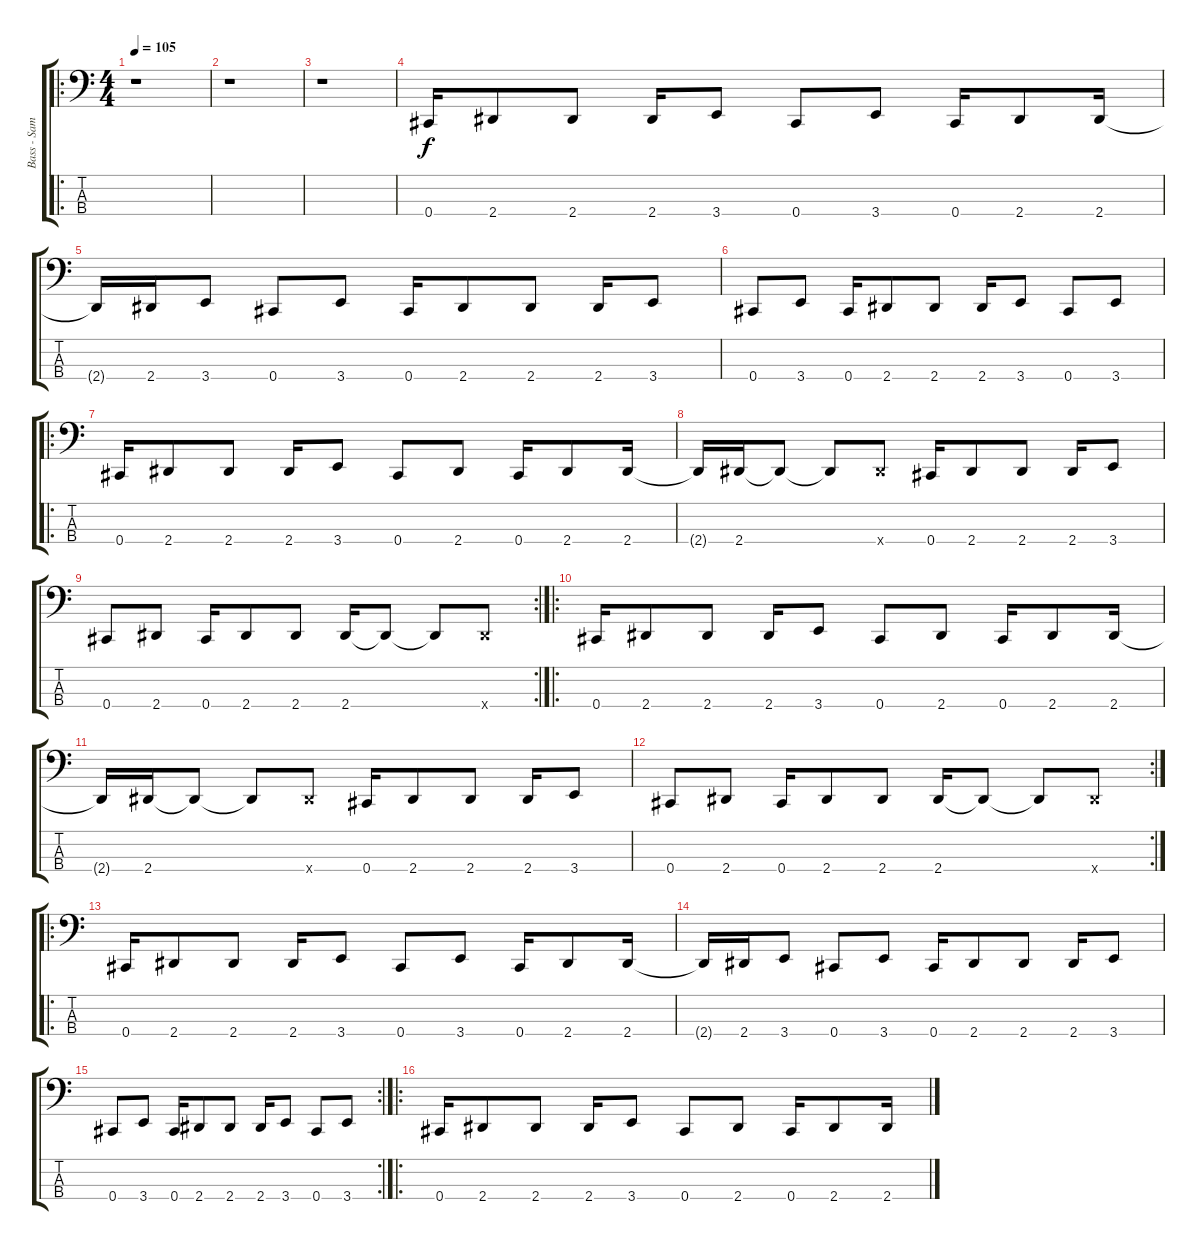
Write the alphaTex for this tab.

\track ("Bass - Sam" "Bass - Sam") {instrument electricbassfinger}
\staff {score tabs}
\tuning (Gb2 Db2 Ab1 Db1) {hide}
\ro
\ts (4 4)
\tempo 105
\clef f4
\ks c
r.1{dy f instrument electricbassfinger} |
r.1 |
r.1 |
0.4.16 2.4.8 2.4.8 2.4.16 3.4.8 0.4.8 3.4.8 0.4.16 2.4.8 2.4.16 |
2.4{t}.16 2.4.16 3.4.8 0.4.8 3.4.8 0.4.16 2.4.8 2.4.8 2.4.16 3.4.8 |
0.4.8 3.4.8 0.4.16 2.4.8 2.4.8 2.4.16 3.4.8 0.4.8 3.4.8 |
\ro
0.4.16 2.4.8 2.4.8 2.4.16 3.4.8 0.4.8 2.4.8 0.4.16 2.4.8 2.4.16 |
2.4{t}.16 2.4.16 2.4{t}.8 2.4{t}.8 2.4{x}.8 0.4.16 2.4.8 2.4.8 2.4.16 3.4.8 |
\rc 2
0.4.8 2.4.8 0.4.16 2.4.8 2.4.8 2.4.16 2.4{t}.8 2.4{t}.8 2.4{x}.8 |
\ro
0.4.16 2.4.8 2.4.8 2.4.16 3.4.8 0.4.8 2.4.8 0.4.16 2.4.8 2.4.16 |
2.4{t}.16 2.4.16 2.4{t}.8 2.4{t}.8 2.4{x}.8 0.4.16 2.4.8 2.4.8 2.4.16 3.4.8 |
\rc 2
0.4.8 2.4.8 0.4.16 2.4.8 2.4.8 2.4.16 2.4{t}.8 2.4{t}.8 2.4{x}.8 |
\ro
0.4.16 2.4.8 2.4.8 2.4.16 3.4.8 0.4.8 3.4.8 0.4.16 2.4.8 2.4.16 |
2.4{t}.16 2.4.16 3.4.8 0.4.8 3.4.8 0.4.16 2.4.8 2.4.8 2.4.16 3.4.8 |
\rc 2
0.4.8 3.4.8 0.4.16 2.4.8 2.4.8 2.4.16 3.4.8 0.4.8 3.4.8 |
\ro
0.4.16 2.4.8 2.4.8 2.4.16 3.4.8 0.4.8 2.4.8 0.4.16 2.4.8 2.4.16
